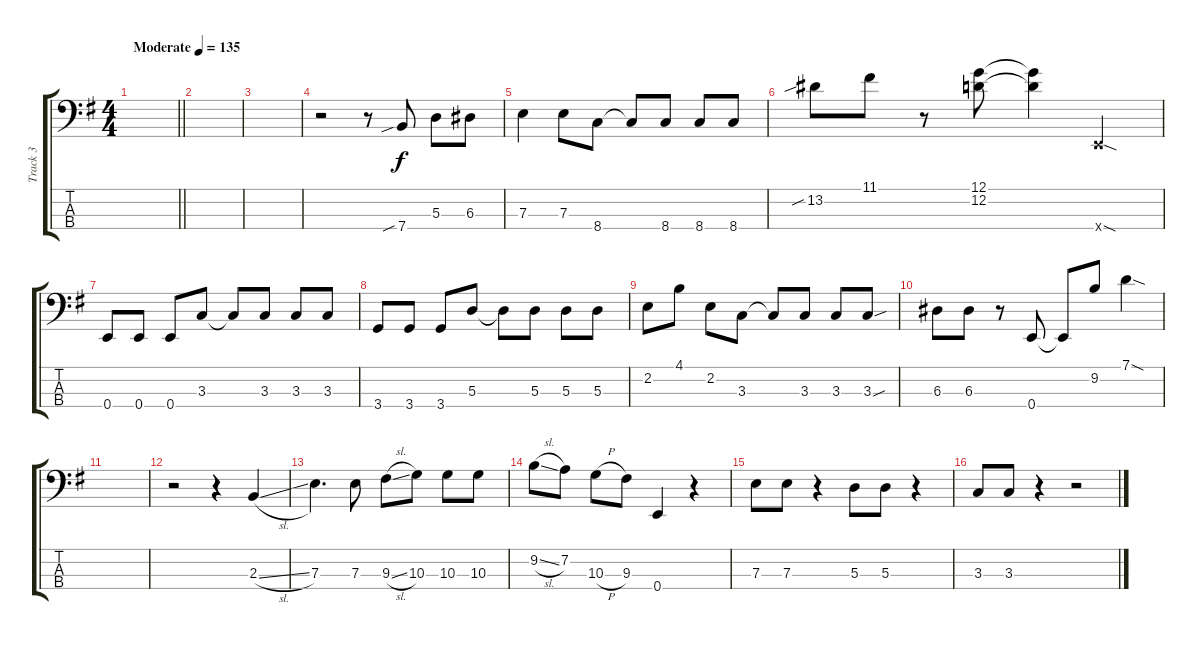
\track ("Track 3" "Track 3") {instrument electricbassfinger}
\staff {score tabs}
\tuning (G2 D2 A1 E1) {hide}
\ts (4 4)
\tempo (135 "Moderate")
\clef f4
\barLineRight lightlight
\ks g
|
|
|
r.2 r.8 7.4{sib}.8 5.3.8 6.3.8 |
7.3.4 7.3.8 8.4.8 8.4{t}.8 8.4.8 8.4.8 8.4.8 |
13.2{sib}.8 11.1.8 r.8 (12.1 12.2).8 (12.1{t} 12.2{t}).4 0.4{sod x}.4 |
0.4.8 0.4.8 0.4.8 3.3.8 3.3{t}.8 3.3.8 3.3.8 3.3.8 |
3.4.8 3.4.8 3.4.8 5.3.8 5.3{t}.8 5.3.8 5.3.8 5.3.8 |
2.2.8 4.1.8 2.2.8 3.3.8 3.3{t}.8 3.3.8 3.3.8 3.3{sou}.8 |
6.3.8 6.3.8 r.8 0.4.8 0.4{t}.8 9.2.8 7.1{sod}.4 |
|
r.2 r.4 2.3{sl}.4 |
7.3.4{d} 7.3.8 9.3{sl}.8 10.3.8 10.3.8 10.3.8 |
9.2{sl}.8 7.2.8 10.3{h}.8 9.3.8 0.4.4 r.4 |
7.3.8 7.3.8 r.4 5.3.8 5.3.8 r.4 |
3.3.8 3.3.8 r.4 r.2
